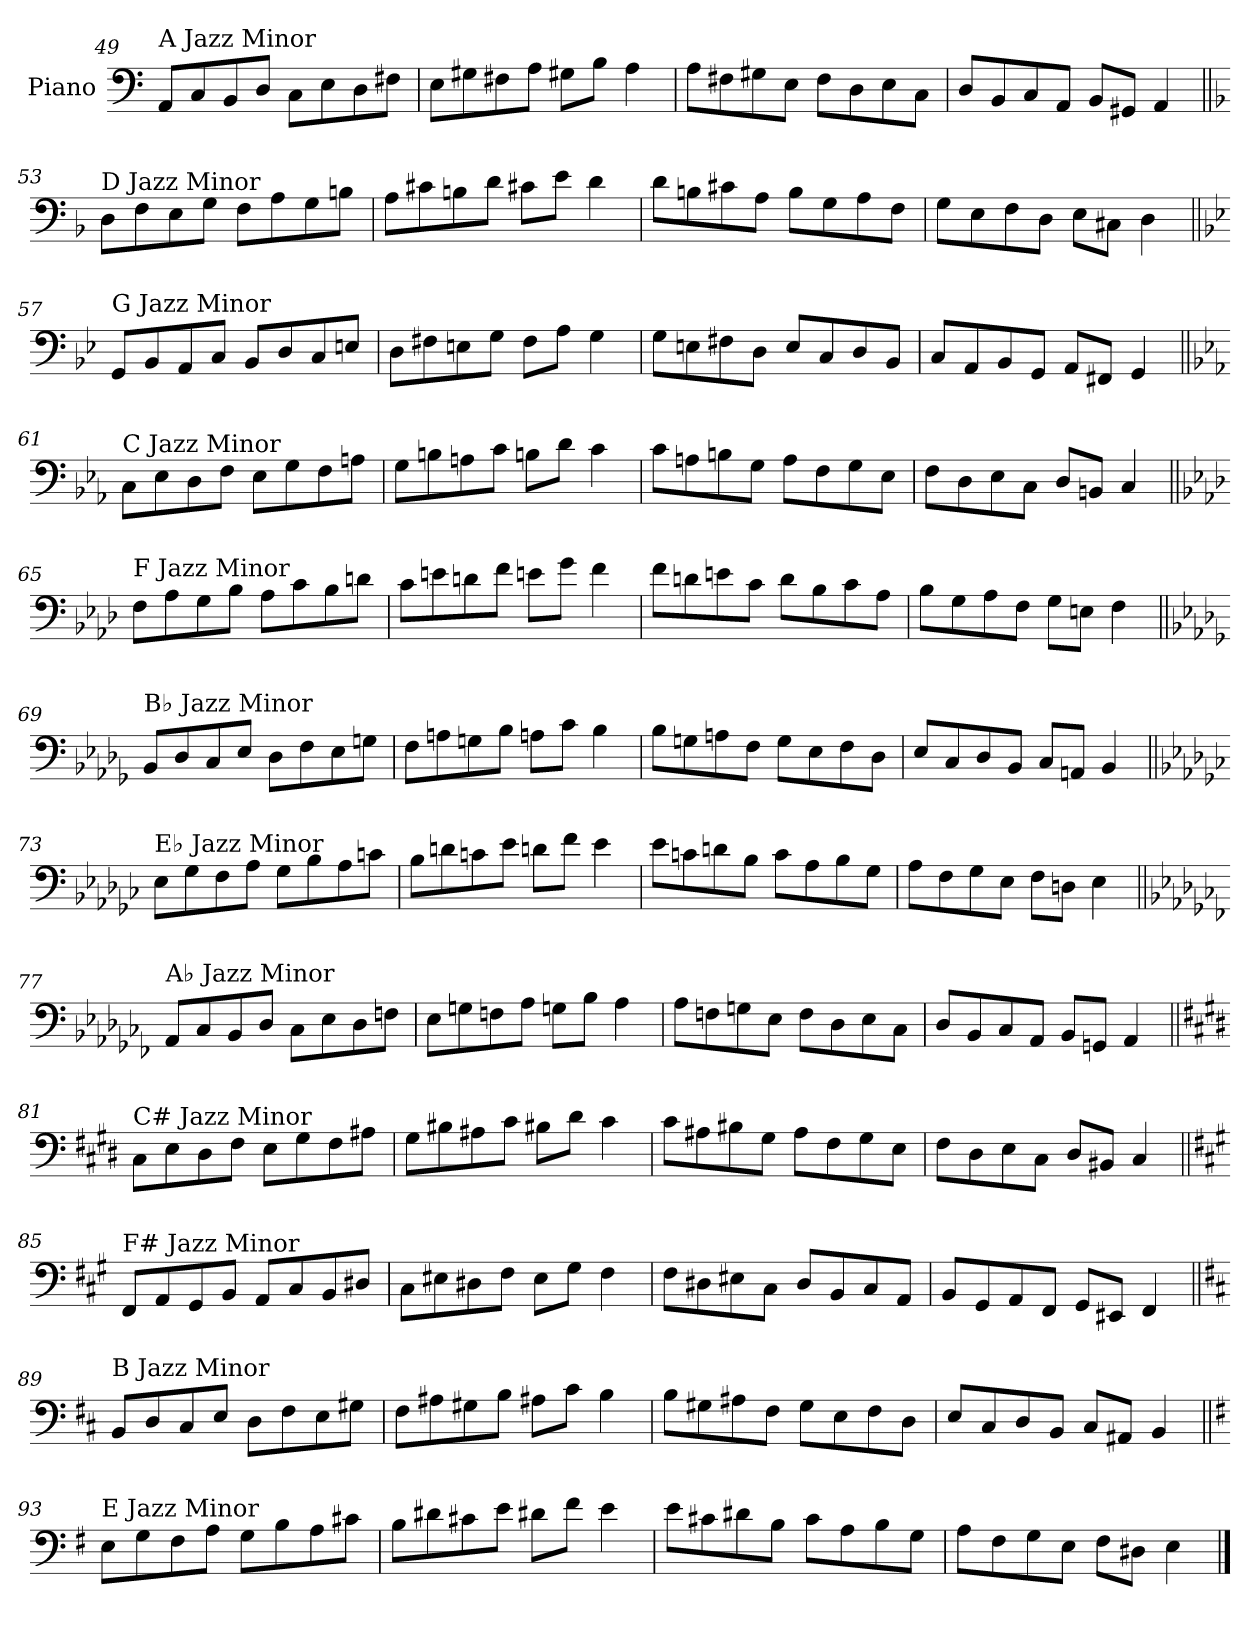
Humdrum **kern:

**kern
*part1
*staff1
*I"Piano
*I'Pno.
!!LO:PB:g=z
*clefF4
*k[]
=49
!LO:TX:a:t=A Jazz Minor
8AA/L
8C/
8BB/
8D/J
8C\L
8E\
8D\
8F#X\J
=50
8E\L
8G#X\
8F#X\
8A\J
8G#X\L
8B\J
4A\
=51
8A\L
8F#X\
8G#X\
8E\J
8F#\L
8D\
8E\
8C\J
=52
8D/L
8BB/
8C/
8AA/J
8BB/L
8GG#X/J
4AA/
!!LO:LB:g=z
=53||
*k[b-]
!LO:TX:a:t=D Jazz Minor
8D\L
8F\
8E\
8G\J
8F\L
8A\
8G\
8Bn\J
=54
8A\L
8c#X\
8Bn\
8d\J
8c#X\L
8e\J
4d\
=55
8d\L
8Bn\
8c#X\
8A\J
8B\L
8G\
8A\
8F\J
=56
8G\L
8E\
8F\
8D\J
8E\L
8C#X\J
4D\
!!LO:LB:g=z
=57||
*k[b-e-]
!LO:TX:a:t=G Jazz Minor
8GG/L
8BB-/
8AA/
8C/J
8BB-/L
8D/
8C/
8En/J
=58
8D\L
8F#X\
8En\
8G\J
8F#\L
8A\J
4G\
=59
8G\L
8En\
8F#X\
8D\J
8E/L
8C/
8D/
8BB-/J
=60
8C/L
8AA/
8BB-/
8GG/J
8AA/L
8FF#X/J
4GG/
!!LO:LB:g=z
=61||
*k[b-e-a-]
!LO:TX:a:t=C Jazz Minor
8C\L
8E-\
8D\
8F\J
8E-\L
8G\
8F\
8An\J
=62
8G\L
8Bn\
8An\
8c\J
8Bn\L
8d\J
4c\
=63
8c\L
8An\
8Bn\
8G\J
8A\L
8F\
8G\
8E-\J
=64
8F\L
8D\
8E-\
8C\J
8D/L
8BBn/J
4C/
!!LO:LB:g=z
=65||
*k[b-e-a-d-]
!LO:TX:a:t=F Jazz Minor
8F\L
8A-\
8G\
8B-\J
8A-\L
8c\
8B-\
8dn\J
=66
8c\L
8en\
8dn\
8f\J
8en\L
8g\J
4f\
=67
8f\L
8dn\
8en\
8c\J
8d\L
8B-\
8c\
8A-\J
=68
8B-\L
8G\
8A-\
8F\J
8G\L
8En\J
4F\
!!LO:LB:g=z
=69||
*k[b-e-a-d-g-]
!LO:TX:a:t=B♭ Jazz Minor
8BB-/L
8D-/
8C/
8E-/J
8D-\L
8F\
8E-\
8Gn\J
=70
8F\L
8An\
8Gn\
8B-\J
8An\L
8c\J
4B-\
=71
8B-\L
8Gn\
8An\
8F\J
8G\L
8E-\
8F\
8D-\J
=72
8E-/L
8C/
8D-/
8BB-/J
8C/L
8AAn/J
4BB-/
!!LO:LB:g=z
=73||
*k[b-e-a-d-g-c-]
!LO:TX:a:t=E♭ Jazz Minor
8E-\L
8G-\
8F\
8A-\J
8G-\L
8B-\
8A-\
8cn\J
=74
8B-\L
8dn\
8cn\
8e-\J
8dn\L
8f\J
4e-\
=75
8e-\L
8cn\
8dn\
8B-\J
8c\L
8A-\
8B-\
8G-\J
=76
8A-\L
8F\
8G-\
8E-\J
8F\L
8Dn\J
4E-\
!!LO:LB:g=z
=77||
*k[b-e-a-d-g-c-f-]
!LO:TX:a:t=A♭ Jazz Minor
8AA-/L
8C-/
8BB-/
8D-/J
8C-\L
8E-\
8D-\
8Fn\J
=78
8E-\L
8Gn\
8Fn\
8A-\J
8Gn\L
8B-\J
4A-\
=79
8A-\L
8Fn\
8Gn\
8E-\J
8F\L
8D-\
8E-\
8C-\J
=80
8D-/L
8BB-/
8C-/
8AA-/J
8BB-/L
8GGn/J
4AA-/
!!LO:LB:g=z
=81||
*k[f#c#g#d#]
!LO:TX:a:t=C# Jazz Minor
8C#\L
8E\
8D#\
8F#\J
8E\L
8G#\
8F#\
8A#X\J
=82
8G#\L
8B#X\
8A#X\
8c#\J
8B#X\L
8d#\J
4c#\
=83
8c#\L
8A#X\
8B#X\
8G#\J
8A#\L
8F#\
8G#\
8E\J
=84
8F#\L
8D#\
8E\
8C#\J
8D#/L
8BB#X/J
4C#/
!!LO:LB:g=z
=85||
*k[f#c#g#]
!LO:TX:a:t=F# Jazz Minor
8FF#/L
8AA/
8GG#/
8BB/J
8AA/L
8C#/
8BB/
8D#X/J
=86
8C#\L
8E#X\
8D#X\
8F#\J
8E#\L
8G#\J
4F#\
=87
8F#\L
8D#X\
8E#X\
8C#\J
8D#/L
8BB/
8C#/
8AA/J
=88
8BB/L
8GG#/
8AA/
8FF#/J
8GG#/L
8EE#X/J
4FF#/
!!LO:LB:g=z
=89||
*k[f#c#]
!LO:TX:a:t=B Jazz Minor
8BB/L
8D/
8C#/
8E/J
8D\L
8F#\
8E\
8G#X\J
=90
8F#\L
8A#X\
8G#X\
8B\J
8A#X\L
8c#\J
4B\
=91
8B\L
8G#X\
8A#X\
8F#\J
8G#\L
8E\
8F#\
8D\J
=92
8E/L
8C#/
8D/
8BB/J
8C#/L
8AA#X/J
4BB/
!!LO:LB:g=z
=93||
*k[f#]
!LO:TX:a:t=E Jazz Minor
8E\L
8G\
8F#\
8A\J
8G\L
8B\
8A\
8c#X\J
=94
8B\L
8d#X\
8c#X\
8e\J
8d#X\L
8f#\J
4e\
=95
8e\L
8c#X\
8d#X\
8B\J
8c#\L
8A\
8B\
8G\J
=96
8A\L
8F#\
8G\
8E\J
8F#\L
8D#X\J
4E\
==
*-
